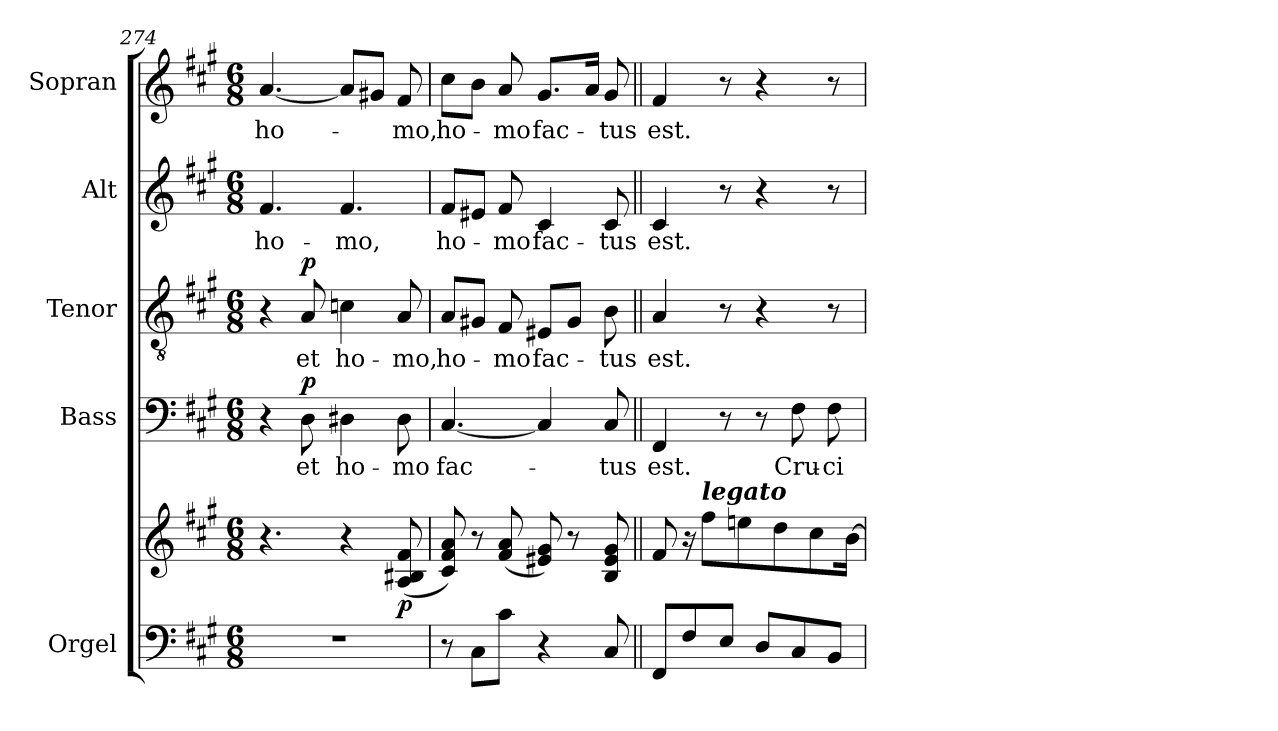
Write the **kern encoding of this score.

**kern	**kern	**dynam	**kern	**text	**dynam	**kern	**text	**dynam	**kern	**text	**kern	**text
*part5	*part5	*part5	*part4	*part4	*part4	*part3	*part3	*part3	*part2	*part2	*part1	*part1
*staff6	*staff5	*staff5/6	*staff4	*staff4	*staff4	*staff3	*staff3	*staff3	*staff2	*staff2	*staff1	*staff1
*I"Orgel	*	*	*I"Bass	*	*	*I"Tenor	*	*	*I"Alt	*	*I"Sopran	*
*I'Org.	*	*	*I'B.	*	*	*I'T.	*	*	*I'A.	*	*I'S.	*
*clefF4	*clefG2	*	*clefF4	*	*	*clefGv2	*	*	*clefG2	*	*clefG2	*
*k[f#c#g#]	*k[f#c#g#]	*	*k[f#c#g#]	*	*	*k[f#c#g#]	*	*	*k[f#c#g#]	*	*k[f#c#g#]	*
*A:	*A:	*	*A:	*	*	*A:	*	*	*A:	*	*A:	*
*M6/8	*M6/8	*	*M6/8	*	*	*M6/8	*	*	*M6/8	*	*M6/8	*
=274	=274	=274	=274	=274	=274	=274	=274	=274	=274	=274	=274	=274
!	!	!	!	!	!	!	!	!	!	!LO:LY:b	!	!LO:LY:b
2.r	4.r	.	4r	.	.	4r	.	.	4.f#/	ho-	[4.a/	ho-
!	!	!	!	!LO:LY:b	!LO:DY:a	!	!LO:LY:b	!LO:DY:a	!	!	!	!
.	.	.	8D\	et	p	8A/	et	p	.	.	.	.
!	!	!	!	!LO:LY:b	!	!	!LO:LY:b	!	!	!LO:LY:b	!	!
.	4r	.	4D#X\	ho-	.	4cn\	ho-	.	4.f#/	-mo,	8a/L]	.
.	.	.	.	.	.	.	.	.	.	.	8g#X/J	.
!	!	!LO:DY:b	!	!LO:LY:b	!	!	!LO:LY:b	!	!	!	!	!LO:LY:b
.	(<8A/ 8B#X/ 8f#/	p	8D#\	-mo	.	8A/	-mo,	.	.	.	8f#/	-mo,
=275	=275	=275	=275	=275	=275	=275	=275	=275	=275	=275	=275	=275
!	!	!	!	!LO:LY:b	!	!	!LO:LY:b	!	!	!LO:LY:b	!	!LO:LY:b
8r	8c#/ 8f#/ 8a/)	.	[4.C#/	fac-	.	8A/L	ho-	.	8f#/L	ho-	8cc#\L	ho-
8C#\L	8r	.	.	.	.	8G#X/J	.	.	8e#X/J	.	8b\J	.
!	!	!	!	!	!	!	!LO:LY:b	!	!	!LO:LY:b	!	!LO:LY:b
8c#\J	(<8f#/ 8a/	.	.	.	.	8F#/	-mo	.	8f#/	-mo	8a/	-mo
!	!	!	!	!	!	!	!LO:LY:b	!	!	!LO:LY:b	!	!LO:LY:b
4r	8e#X/ 8g#/)	.	4C#/]	.	.	8E#X/L	fac-	.	4c#/	fac-	8.g#/L	fac-
.	8r	.	.	.	.	8G#/J	.	.	.	.	.	.
.	.	.	.	.	.	.	.	.	.	.	16a/Jk	.
!	!	!	!	!LO:LY:b	!	!	!LO:LY:b	!	!	!LO:LY:b	!	!LO:LY:b
8C#/	8B/ 8e#/ 8g#/	.	8C#/	-tus	.	8B\	-tus	.	8c#/	-tus	8g#/	-tus
=276||	=276||	=276||	=276||	=276||	=276||	=276||	=276||	=276||	=276||	=276||	=276||	=276||
!	!	!	!	!LO:LY:b	!	!	!LO:LY:b	!	!	!LO:LY:b	!	!LO:LY:b
8FF#/L	8f#/	.	4FF#/	est.	.	4A/	est.	.	4c#/	est.	4f#/	est.
8F#/	16r	.	.	.	.	.	.	.	.	.	.	.
!	!LO:TX:a:Bi:t=legato	!	!	!	!	!	!	!	!	!	!	!
.	8ff#\L	.	.	.	.	.	.	.	.	.	.	.
8E/J	.	.	8r	.	.	8r	.	.	8r	.	8r	.
.	8een\	.	.	.	.	.	.	.	.	.	.	.
8D/L	.	.	8r	.	.	4r	.	.	4r	.	4r	.
.	8dd\	.	.	.	.	.	.	.	.	.	.	.
!	!	!	!	!LO:LY:b	!	!	!	!	!	!	!	!
8C#/	.	.	8F#\	Cru-	.	.	.	.	.	.	.	.
.	8cc#\	.	.	.	.	.	.	.	.	.	.	.
!	!	!	!	!LO:LY:b	!	!	!	!	!	!	!	!
8BB/J	.	.	8F#\	-ci-	.	8r	.	.	8r	.	8r	.
.	[16b\Jk	.	.	.	.	.	.	.	.	.	.	.
=	=	=	=	=	=	=	=	=	=	=	=	=
*-	*-	*-	*-	*-	*-	*-	*-	*-	*-	*-	*-	*-
